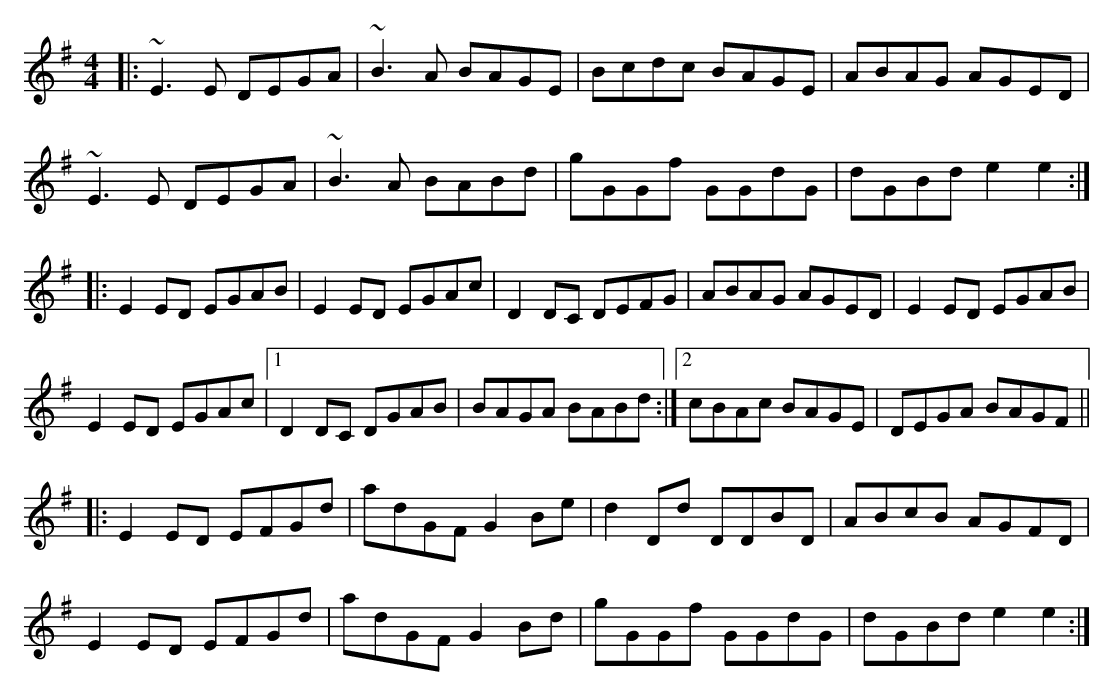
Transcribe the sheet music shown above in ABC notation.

X:1
M:4/4
K:Emin
|:~E3E DEGA|~B3A BAGE|Bcdc BAGE|ABAG AGED|
~E3E DEGA|~B3A BABd|gGGf GGdG|dGBd e2e2:|
|:E2ED EGAB|E2ED EGAc|D2DC DEFG|ABAG AGED|E2ED EGAB|
E2ED EGAc|1 D2DC DGAB|BAGA BABd:|2 cBAc BAGE|DEGA BAGF||
|:E2ED EFGd|adGF G2Be|d2Dd DDBD|ABcB AGFD|
E2ED EFGd|adGF G2Bd|gGGf GGdG|dGBd e2e2:|
